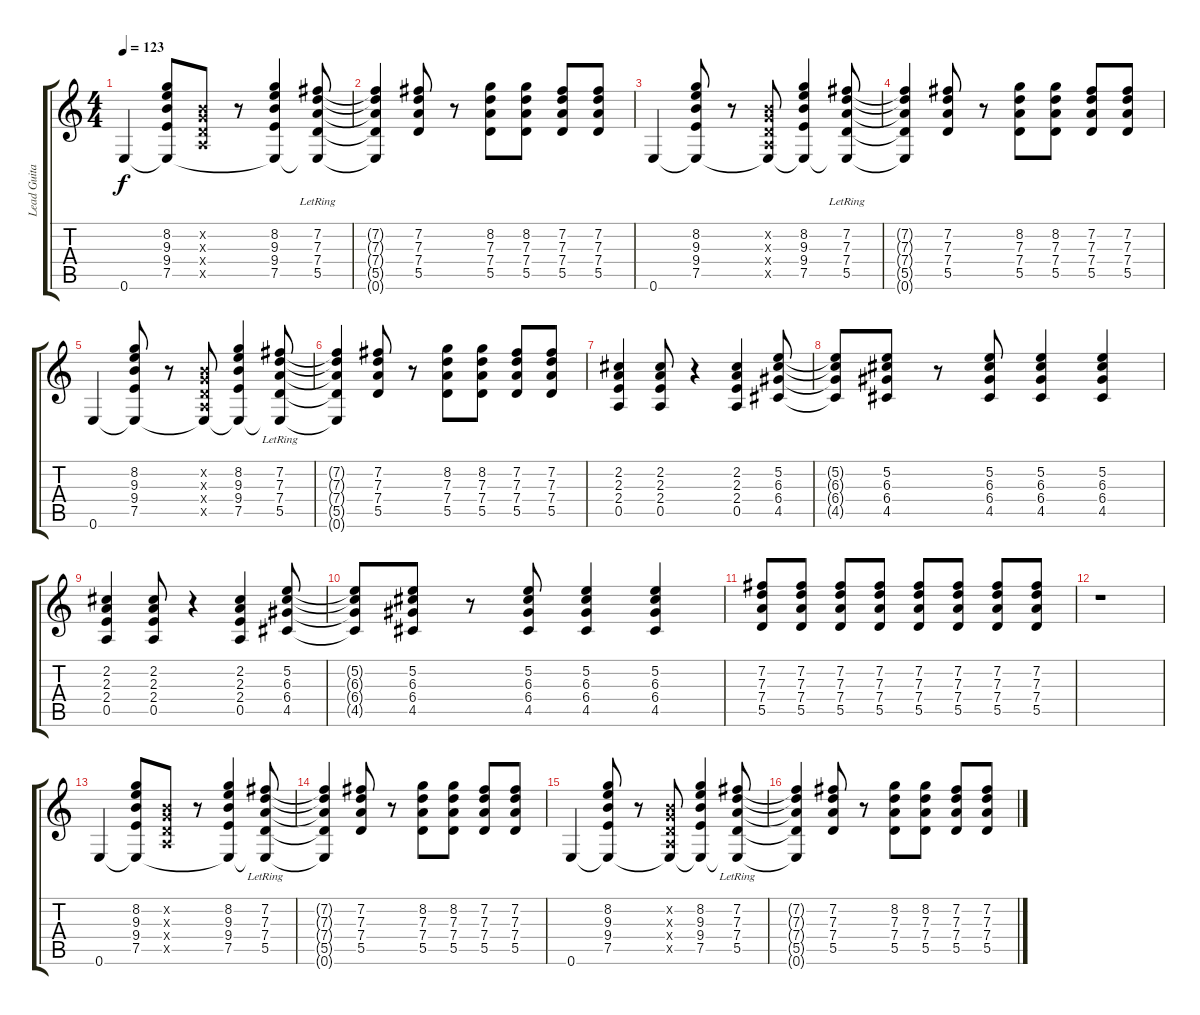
\track ("Lead Guitar" "Lead Guita") {instrument acousticguitarsteel}
\staff {score tabs}
\tuning (E4 B3 G3 D3 A2 E2) {hide}
\ts (4 4)
\tempo 123
\clef g2
\ks c
0.6.4{dy f} (8.2 9.3 9.4 7.5 0.6{t}).8 (0.2{x} 0.3{x} 0.4{x} 0.5{x}).8 r.8 (8.2 9.3 9.4 7.5 0.6{t}).4 (7.2{lr} 7.3{lr} 7.4{lr} 5.5{lr} 0.6{t}).8 |
(7.2{t} 7.3{t} 7.4{t} 5.5{t} 0.6{t}).4 (7.2 7.3 7.4 5.5).8 r.8 (8.2 7.3 7.4 5.5).8 (8.2 7.3 7.4 5.5).8 (7.2 7.3 7.4 5.5).8 (7.2 7.3 7.4 5.5).8 |
0.6.4 (8.2 9.3 9.4 7.5 0.6{t}).8 r.8 (0.2{x} 0.3{x} 0.4{x} 0.5{x} 0.6{t}).8 (8.2 9.3 9.4 7.5 0.6{t}).4 (7.2{lr} 7.3{lr} 7.4{lr} 5.5{lr} 0.6{t}).8 |
(7.2{t} 7.3{t} 7.4{t} 5.5{t} 0.6{t}).4 (7.2 7.3 7.4 5.5).8 r.8 (8.2 7.3 7.4 5.5).8 (8.2 7.3 7.4 5.5).8 (7.2 7.3 7.4 5.5).8 (7.2 7.3 7.4 5.5).8 |
0.6.4 (8.2 9.3 9.4 7.5 0.6{t}).8 r.8 (0.2{x} 0.3{x} 0.4{x} 0.5{x} 0.6{t}).8 (8.2 9.3 9.4 7.5 0.6{t}).4 (7.2{lr} 7.3{lr} 7.4{lr} 5.5{lr} 0.6{t}).8 |
(7.2{t} 7.3{t} 7.4{t} 5.5{t} 0.6{t}).4 (7.2 7.3 7.4 5.5).8 r.8 (8.2 7.3 7.4 5.5).8 (8.2 7.3 7.4 5.5).8 (7.2 7.3 7.4 5.5).8 (7.2 7.3 7.4 5.5).8 |
(2.2 2.3 2.4 0.5).4 (2.2 2.3 2.4 0.5).8 r.4 (2.2 2.3 2.4 0.5).4 (5.2 6.3 6.4 4.5).8 |
(5.2{t} 6.3{t} 6.4{t} 4.5{t}).8 (5.2 6.3 6.4 4.5).8 r.8 (5.2 6.3 6.4 4.5).8 (5.2 6.3 6.4 4.5).4 (5.2 6.3 6.4 4.5).4 |
(2.2 2.3 2.4 0.5).4 (2.2 2.3 2.4 0.5).8 r.4 (2.2 2.3 2.4 0.5).4 (5.2 6.3 6.4 4.5).8 |
(5.2{t} 6.3{t} 6.4{t} 4.5{t}).8 (5.2 6.3 6.4 4.5).8 r.8 (5.2 6.3 6.4 4.5).8 (5.2 6.3 6.4 4.5).4 (5.2 6.3 6.4 4.5).4 |
(7.2 7.3 7.4 5.5).8 (7.2 7.3 7.4 5.5).8 (7.2 7.3 7.4 5.5).8 (7.2 7.3 7.4 5.5).8 (7.2 7.3 7.4 5.5).8 (7.2 7.3 7.4 5.5).8 (7.2 7.3 7.4 5.5).8 (7.2 7.3 7.4 5.5).8 |
r.1 |
0.6.4 (8.2 9.3 9.4 7.5 0.6{t}).8 (0.2{x} 0.3{x} 0.4{x} 0.5{x}).8 r.8 (8.2 9.3 9.4 7.5 0.6{t}).4 (7.2{lr} 7.3{lr} 7.4{lr} 5.5{lr} 0.6{t}).8 |
(7.2{t} 7.3{t} 7.4{t} 5.5{t} 0.6{t}).4 (7.2 7.3 7.4 5.5).8 r.8 (8.2 7.3 7.4 5.5).8 (8.2 7.3 7.4 5.5).8 (7.2 7.3 7.4 5.5).8 (7.2 7.3 7.4 5.5).8 |
0.6.4 (8.2 9.3 9.4 7.5 0.6{t}).8 r.8 (0.2{x} 0.3{x} 0.4{x} 0.5{x} 0.6{t}).8 (8.2 9.3 9.4 7.5 0.6{t}).4 (7.2{lr} 7.3{lr} 7.4{lr} 5.5{lr} 0.6{t}).8 |
(7.2{t} 7.3{t} 7.4{t} 5.5{t} 0.6{t}).4 (7.2 7.3 7.4 5.5).8 r.8 (8.2 7.3 7.4 5.5).8 (8.2 7.3 7.4 5.5).8 (7.2 7.3 7.4 5.5).8 (7.2 7.3 7.4 5.5).8
